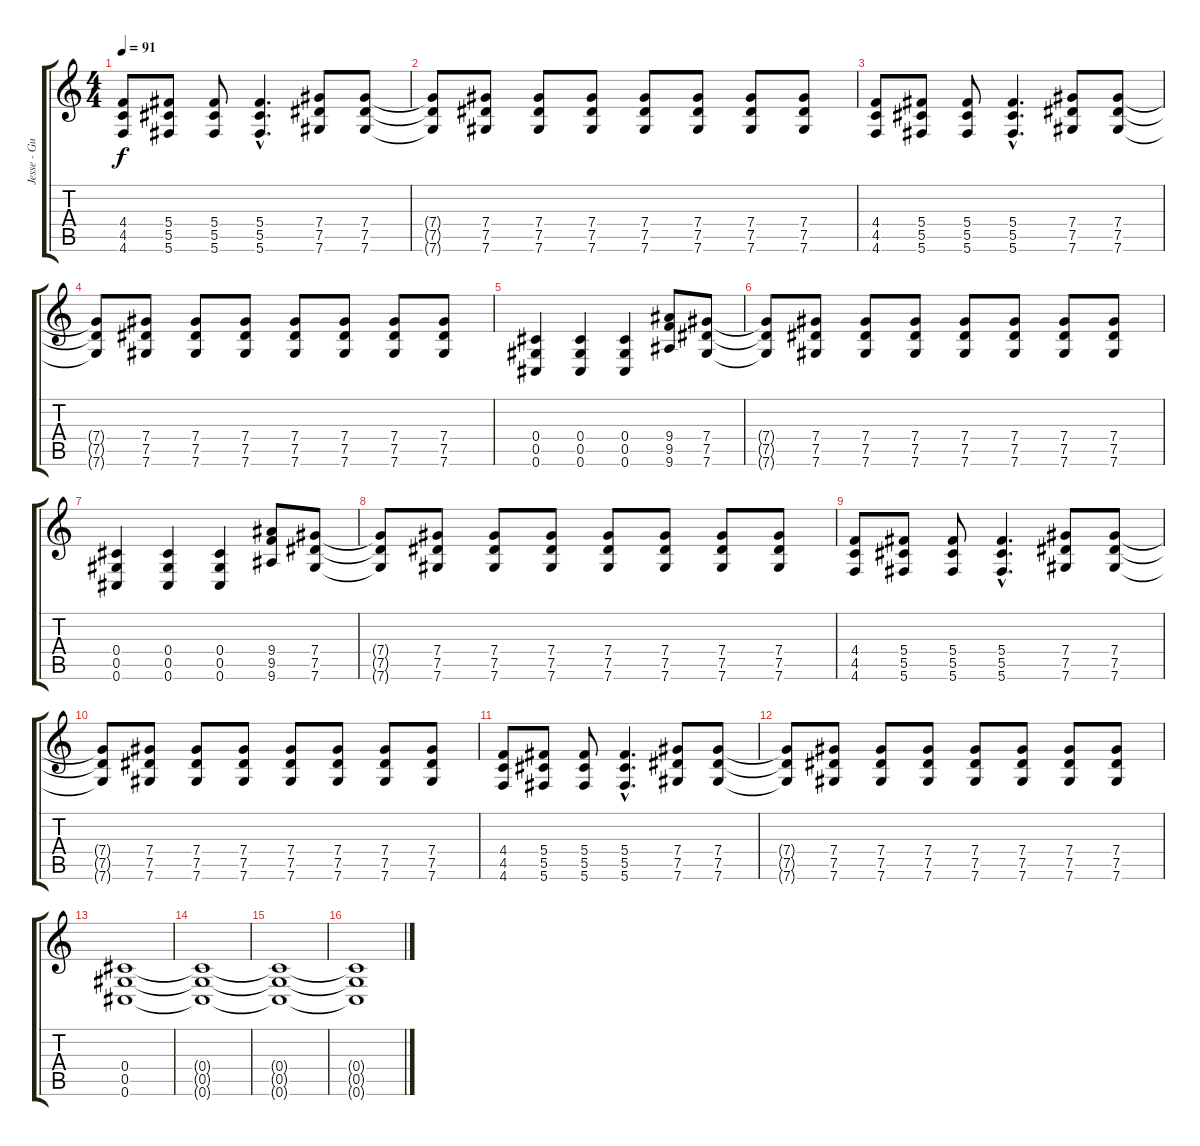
\track ("Jesse - Guitar 2 (Right)" "Jesse - Gu") {instrument distortionguitar}
\staff {score tabs}
\tuning (Eb4 Bb3 Gb3 Db3 Ab2 Db2) {hide}
\ts (4 4)
\tempo 91
\clef g2
\ks c
(4.4 4.5 4.6).8{dy f} (5.4 5.5 5.6).8 (5.4 5.5 5.6).8 (5.4{hac} 5.5{hac} 5.6{hac}).4{d} (7.4 7.5 7.6).8 (7.4 7.5 7.6).8 |
(7.4{t} 7.5{t} 7.6{t}).8 (7.4 7.5 7.6).8 (7.4 7.5 7.6).8 (7.4 7.5 7.6).8 (7.4 7.5 7.6).8 (7.4 7.5 7.6).8 (7.4 7.5 7.6).8 (7.4 7.5 7.6).8 |
(4.4 4.5 4.6).8 (5.4 5.5 5.6).8 (5.4 5.5 5.6).8 (5.4{hac} 5.5{hac} 5.6{hac}).4{d} (7.4 7.5 7.6).8 (7.4 7.5 7.6).8 |
(7.4{t} 7.5{t} 7.6{t}).8 (7.4 7.5 7.6).8 (7.4 7.5 7.6).8 (7.4 7.5 7.6).8 (7.4 7.5 7.6).8 (7.4 7.5 7.6).8 (7.4 7.5 7.6).8 (7.4 7.5 7.6).8 |
(0.4 0.5 0.6).4 (0.4 0.5 0.6).4 (0.4 0.5 0.6).4 (9.4 9.5 9.6).8 (7.4 7.5 7.6).8 |
(7.4{t} 7.5{t} 7.6{t}).8 (7.4 7.5 7.6).8 (7.4 7.5 7.6).8 (7.4 7.5 7.6).8 (7.4 7.5 7.6).8 (7.4 7.5 7.6).8 (7.4 7.5 7.6).8 (7.4 7.5 7.6).8 |
(0.4 0.5 0.6).4 (0.4 0.5 0.6).4 (0.4 0.5 0.6).4 (9.4 9.5 9.6).8 (7.4 7.5 7.6).8 |
(7.4{t} 7.5{t} 7.6{t}).8 (7.4 7.5 7.6).8 (7.4 7.5 7.6).8 (7.4 7.5 7.6).8 (7.4 7.5 7.6).8 (7.4 7.5 7.6).8 (7.4 7.5 7.6).8 (7.4 7.5 7.6).8 |
(4.4 4.5 4.6).8 (5.4 5.5 5.6).8 (5.4 5.5 5.6).8 (5.4{hac} 5.5{hac} 5.6{hac}).4{d} (7.4 7.5 7.6).8 (7.4 7.5 7.6).8 |
(7.4{t} 7.5{t} 7.6{t}).8 (7.4 7.5 7.6).8 (7.4 7.5 7.6).8 (7.4 7.5 7.6).8 (7.4 7.5 7.6).8 (7.4 7.5 7.6).8 (7.4 7.5 7.6).8 (7.4 7.5 7.6).8 |
(4.4 4.5 4.6).8 (5.4 5.5 5.6).8 (5.4 5.5 5.6).8 (5.4{hac} 5.5{hac} 5.6{hac}).4{d} (7.4 7.5 7.6).8 (7.4 7.5 7.6).8 |
(7.4{t} 7.5{t} 7.6{t}).8 (7.4 7.5 7.6).8 (7.4 7.5 7.6).8 (7.4 7.5 7.6).8 (7.4 7.5 7.6).8 (7.4 7.5 7.6).8 (7.4 7.5 7.6).8 (7.4 7.5 7.6).8 |
(0.4 0.5 0.6).1 |
(0.4{t} 0.5{t} 0.6{t}).1 |
(0.4{t} 0.5{t} 0.6{t}).1 |
(0.4{t} 0.5{t} 0.6{t}).1
